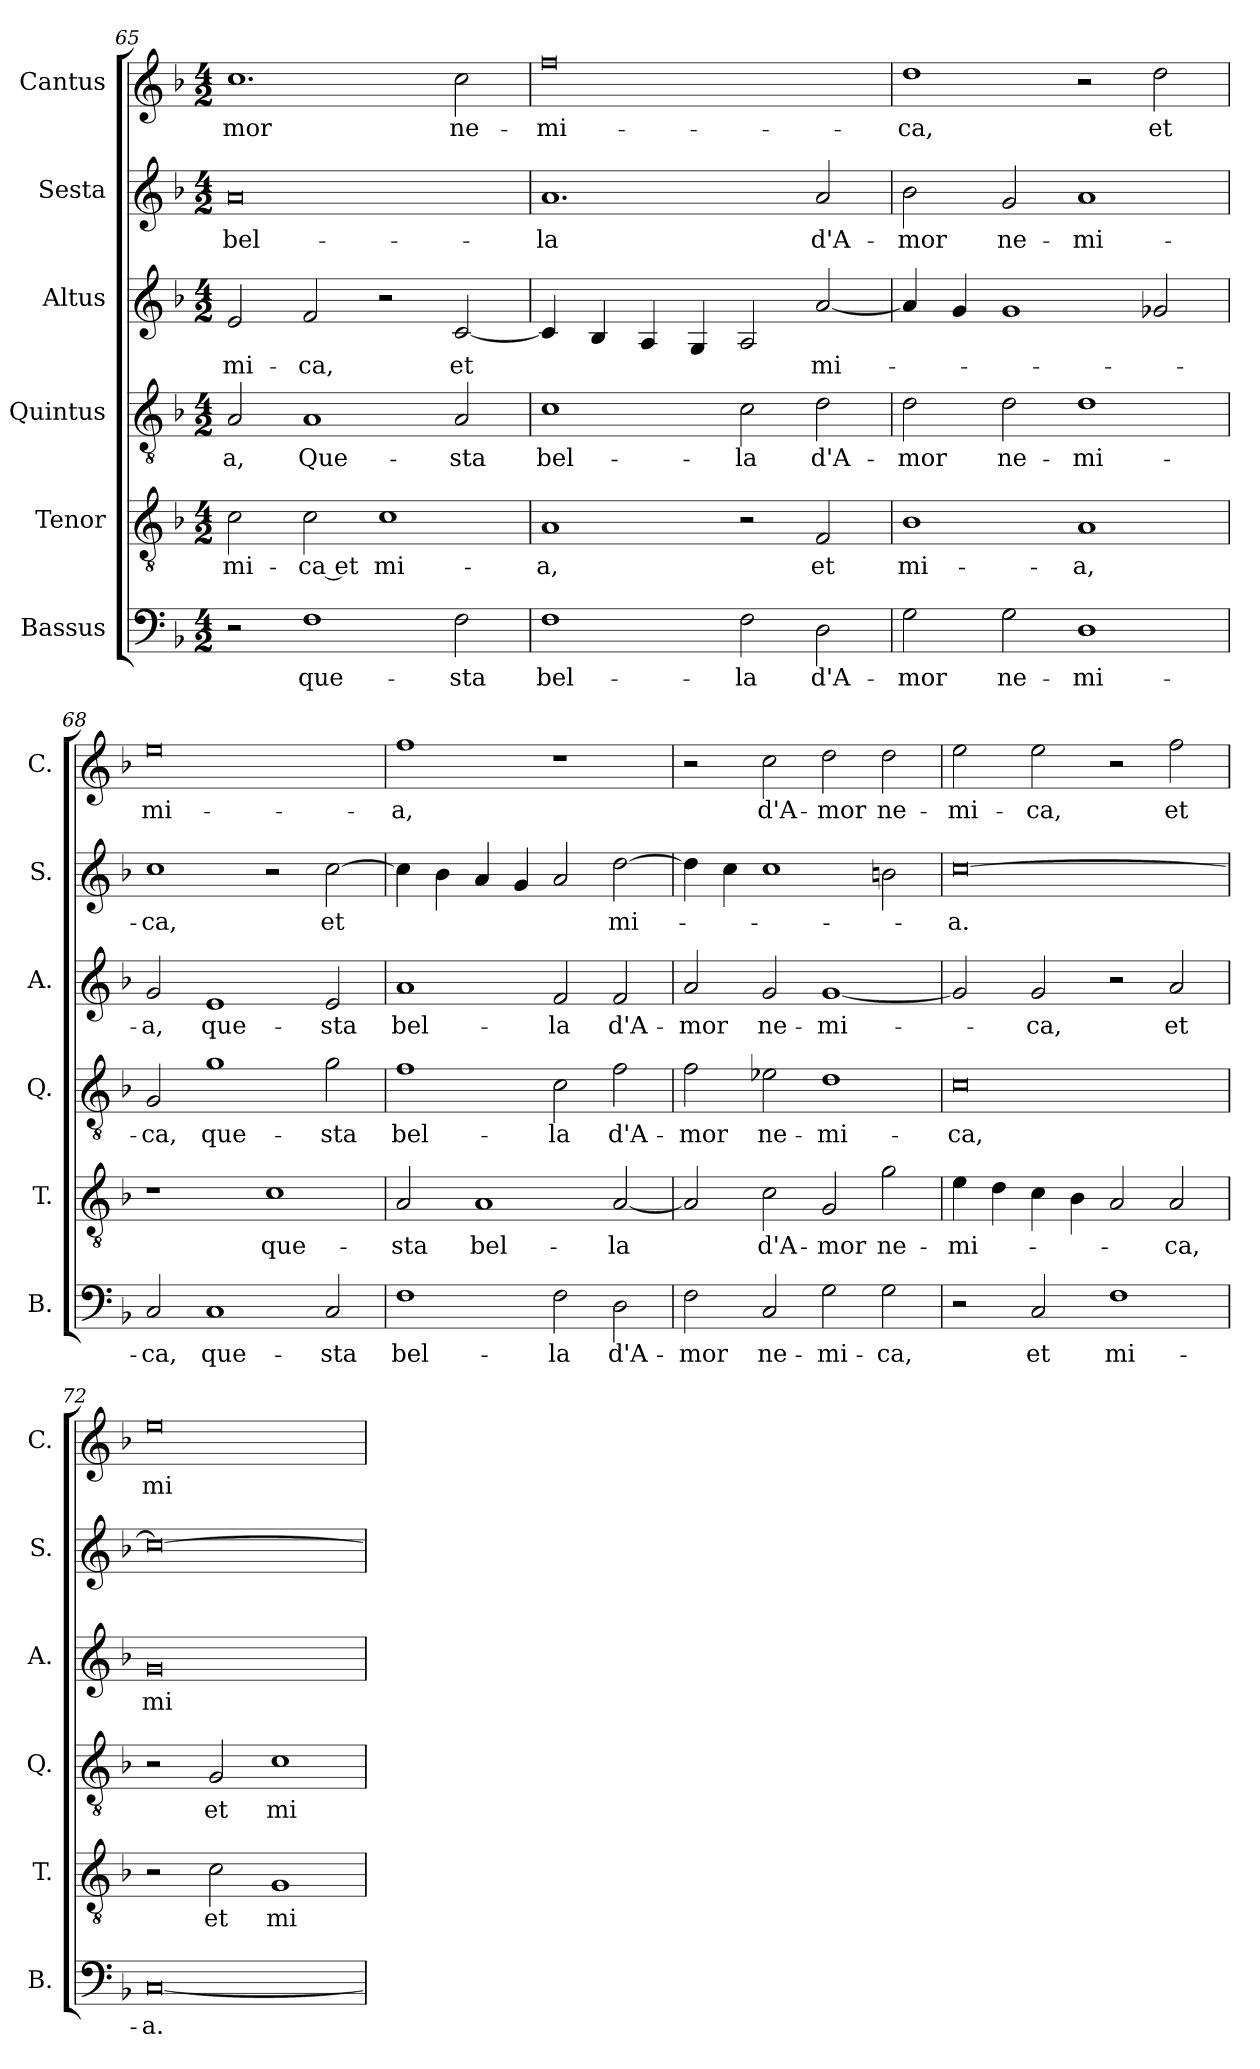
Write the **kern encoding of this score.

**kern	**text	**kern	**text	**kern	**text	**kern	**text	**kern	**text	**kern	**text
*part6	*part6	*part5	*part5	*part4	*part4	*part3	*part3	*part2	*part2	*part1	*part1
*staff6	*staff6	*staff5	*staff5	*staff4	*staff4	*staff3	*staff3	*staff2	*staff2	*staff1	*staff1
*I"Bassus	*	*I"Tenor	*	*I"Quintus	*	*I"Altus	*	*I"Sesta	*	*I"Cantus	*
*I'B.	*	*I'T.	*	*I'Q.	*	*I'A.	*	*I'S.	*	*I'C.	*
*clefF4	*	*clefGv2	*	*clefGv2	*	*clefG2	*	*clefG2	*	*clefG2	*
*k[b-]	*	*k[b-]	*	*k[b-]	*	*k[b-]	*	*k[b-]	*	*k[b-]	*
*M4/2	*	*M4/2	*	*M4/2	*	*M4/2	*	*M4/2	*	*M4/2	*
=65	=65	=65	=65	=65	=65	=65	=65	=65	=65	=65	=65
!	!	!	!LO:LY:b	!	!LO:LY:b	!	!LO:LY:b	!	!LO:LY:b	!	!LO:LY:b
2r	.	2c\	-mi-	2A/	-a,	2e/	-mi-	0a	bel-	1.cc	-mor
!	!LO:LY:b	!	!LO:LY:b	!	!LO:LY:b	!	!LO:LY:b	!	!	!	!
1F	que-	2c\	-ca et	1A	Que-	2f/	-ca,	.	.	.	.
!	!	!	!LO:LY:b	!	!	!	!	!	!	!	!
.	.	1c	mi-	.	.	2r	.	.	.	.	.
!	!LO:LY:b	!	!	!	!LO:LY:b	!	!LO:LY:b	!	!	!	!LO:LY:b
2F\	-sta	.	.	2A/	-sta	[2c/	et	.	.	2cc\	ne-
!!LO:LB:g=z
=66	=66	=66	=66	=66	=66	=66	=66	=66	=66	=66	=66
!	!LO:LY:b	!	!LO:LY:b	!	!LO:LY:b	!	!	!	!LO:LY:b	!	!LO:LY:b
1F	bel-	1A	-a,	1c	bel-	4c/]	.	1.a	-la	0ff	-mi-
.	.	.	.	.	.	4B-/	.	.	.	.	.
.	.	.	.	.	.	4A/	.	.	.	.	.
.	.	.	.	.	.	4G/	.	.	.	.	.
!	!LO:LY:b	!	!	!	!LO:LY:b	!	!	!	!	!	!
2F\	-la	2r	.	2c\	-la	2A/	.	.	.	.	.
!	!LO:LY:b	!	!LO:LY:b	!	!LO:LY:b	!	!LO:LY:b	!	!LO:LY:b	!	!
2D\	d'A-	2F/	et	2d\	d'A-	[2a/	mi-	2a/	d'A-	.	.
=67	=67	=67	=67	=67	=67	=67	=67	=67	=67	=67	=67
!	!LO:LY:b	!	!LO:LY:b	!	!LO:LY:b	!	!	!	!LO:LY:b	!	!LO:LY:b
2G\	-mor	1B-	mi-	2d\	-mor	4a/]	.	2b-\	-mor	1dd	-ca,
.	.	.	.	.	.	4g/	.	.	.	.	.
!	!LO:LY:b	!	!	!	!LO:LY:b	!	!	!	!LO:LY:b	!	!
2G\	ne-	.	.	2d\	ne-	1g	.	2g/	ne-	.	.
!	!LO:LY:b	!	!LO:LY:b	!	!LO:LY:b	!	!	!	!LO:LY:b	!	!
1D	-mi-	1A	-a,	1d	-mi-	.	.	1a	-mi-	2r	.
!	!	!	!	!	!	!	!	!	!	!	!LO:LY:b
.	.	.	.	.	.	2g-X/	.	.	.	2dd\	et
=68	=68	=68	=68	=68	=68	=68	=68	=68	=68	=68	=68
!	!LO:LY:b	!	!	!	!LO:LY:b	!	!LO:LY:b	!	!LO:LY:b	!	!LO:LY:b
2C/	-ca,	1r	.	2G/	-ca,	2g/	-a,	1cc	-ca,	0ee	mi-
!	!LO:LY:b	!	!	!	!LO:LY:b	!	!LO:LY:b	!	!	!	!
1C	que-	.	.	1g	que-	1e	que-	.	.	.	.
!	!	!	!LO:LY:b	!	!	!	!	!	!	!	!
.	.	1c	que-	.	.	.	.	2r	.	.	.
!	!LO:LY:b	!	!	!	!LO:LY:b	!	!LO:LY:b	!	!LO:LY:b	!	!
2C/	-sta	.	.	2g\	-sta	2e/	-sta	[2cc\	et	.	.
=69	=69	=69	=69	=69	=69	=69	=69	=69	=69	=69	=69
!	!LO:LY:b	!	!LO:LY:b	!	!LO:LY:b	!	!LO:LY:b	!	!	!	!LO:LY:b
1F	bel-	2A/	-sta	1f	bel-	1a	bel-	4cc\]	.	1ff	-a,
.	.	.	.	.	.	.	.	4b-\	.	.	.
!	!	!	!LO:LY:b	!	!	!	!	!	!	!	!
.	.	1A	bel-	.	.	.	.	4a/	.	.	.
.	.	.	.	.	.	.	.	4g/	.	.	.
!	!LO:LY:b	!	!	!	!LO:LY:b	!	!LO:LY:b	!	!	!	!
2F\	-la	.	.	2c\	-la	2f/	-la	2a/	.	1r	.
!	!LO:LY:b	!	!LO:LY:b	!	!LO:LY:b	!	!LO:LY:b	!	!LO:LY:b	!	!
2D\	d'A-	[2A/	-la	2f\	d'A-	2f/	d'A-	[2dd\	mi-	.	.
=70	=70	=70	=70	=70	=70	=70	=70	=70	=70	=70	=70
!	!LO:LY:b	!	!	!	!LO:LY:b	!	!LO:LY:b	!	!	!	!
2F\	-mor	2A/]	.	2f\	-mor	2a/	-mor	4dd\]	.	2r	.
.	.	.	.	.	.	.	.	4cc\	.	.	.
!	!LO:LY:b	!	!LO:LY:b	!	!LO:LY:b	!	!LO:LY:b	!	!	!	!LO:LY:b
2C/	ne-	2c\	d'A-	2e-X\	ne-	2g/	ne-	1cc	.	2cc\	d'A-
!	!LO:LY:b	!	!LO:LY:b	!	!LO:LY:b	!	!LO:LY:b	!	!	!	!LO:LY:b
2G\	-mi-	2G/	-mor	1d	-mi-	[1g	-mi-	.	.	2dd\	-mor
!	!LO:LY:b	!	!LO:LY:b	!	!	!	!	!	!	!	!LO:LY:b
2G\	-ca,	2g\	ne-	.	.	.	.	2bn\	.	2dd\	ne-
=71	=71	=71	=71	=71	=71	=71	=71	=71	=71	=71	=71
!	!	!	!LO:LY:b	!	!LO:LY:b	!	!	!	!LO:LY:b	!	!LO:LY:b
2r	.	4e\	-mi-	0c	-ca,	2g/]	.	[0cc	-a.	2ee\	-mi-
.	.	4d\	.	.	.	.	.	.	.	.	.
!	!LO:LY:b	!	!	!	!	!	!LO:LY:b	!	!	!	!LO:LY:b
2C/	et	4c\	.	.	.	2g/	-ca,	.	.	2ee\	-ca,
.	.	4B-\	.	.	.	.	.	.	.	.	.
!	!LO:LY:b	!	!	!	!	!	!	!	!	!	!
1F	mi-	2A/	.	.	.	2r	.	.	.	2r	.
!	!	!	!LO:LY:b	!	!	!	!LO:LY:b	!	!	!	!LO:LY:b
.	.	2A/	-ca,	.	.	2a/	et	.	.	2ff\	et
=72	=72	=72	=72	=72	=72	=72	=72	=72	=72	=72	=72
!	!LO:LY:b	!	!	!	!	!	!LO:LY:b	!	!	!	!LO:LY:b
[0C	-a.	2r	.	2r	.	0g	mi-	0cc_	.	0ee	mi-
!	!	!	!LO:LY:b	!	!LO:LY:b	!	!	!	!	!	!
.	.	2c\	et	2G/	et	.	.	.	.	.	.
!	!	!	!LO:LY:b	!	!LO:LY:b	!	!	!	!	!	!
.	.	1G	mi-	1c	mi-	.	.	.	.	.	.
=	=	=	=	=	=	=	=	=	=	=	=
*-	*-	*-	*-	*-	*-	*-	*-	*-	*-	*-	*-
